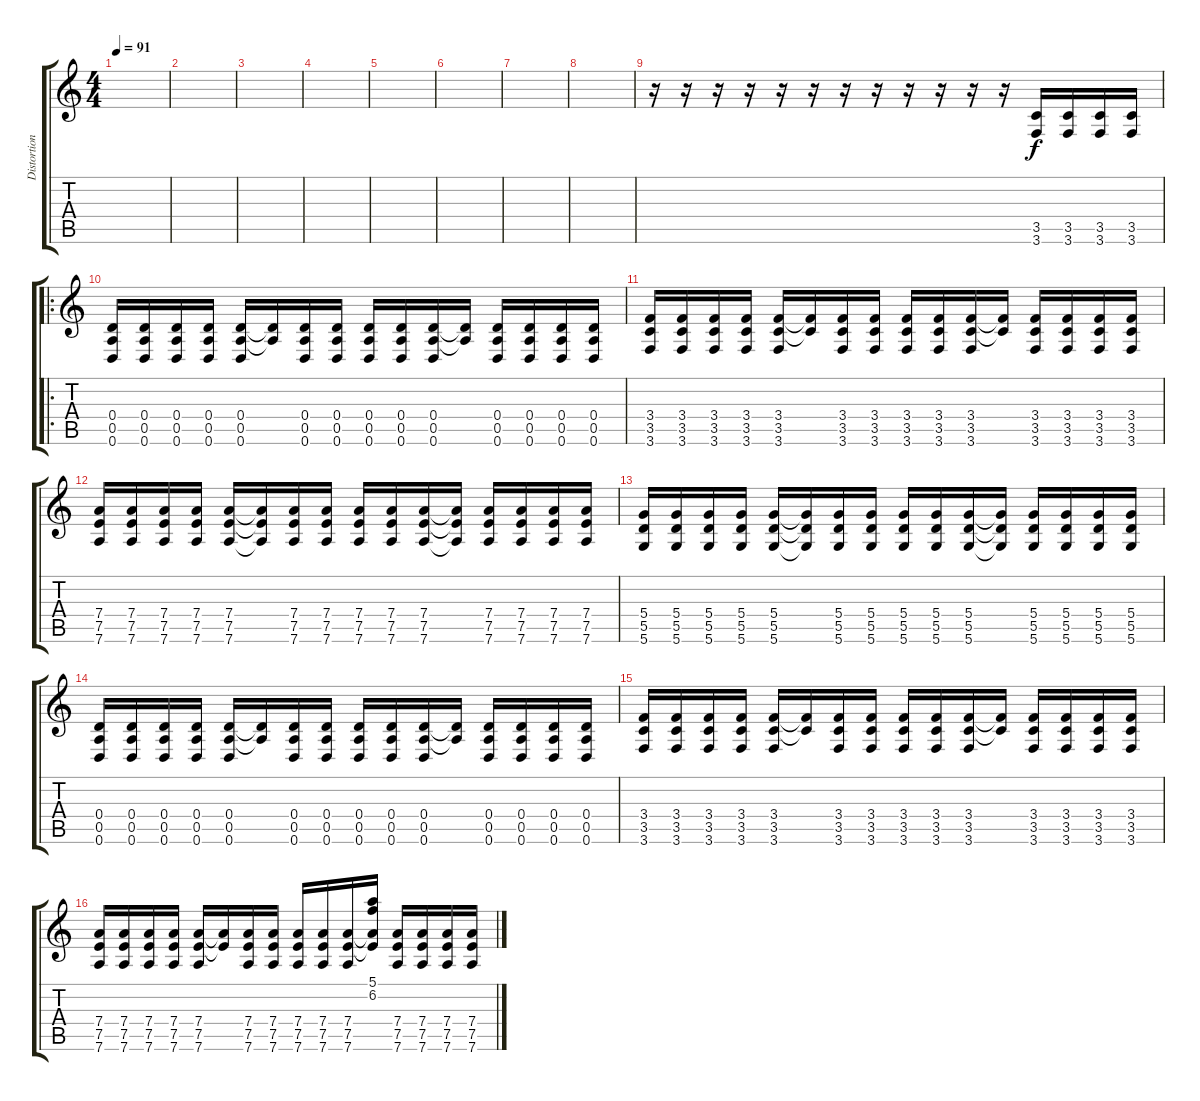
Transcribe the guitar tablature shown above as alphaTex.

\track ("Distortion Guitar" "Distortion") {instrument distortionguitar}
\staff {score tabs}
\tuning (E4 B3 G3 D3 A2 D2) {hide}
\ts (4 4)
\tempo 91
\clef g2
\ks c
|
|
|
|
|
|
|
|
r.16 r.16 r.16 r.16 r.16 r.16 r.16 r.16 r.16 r.16 r.16 r.16 (3.5 3.6).16 (3.5 3.6).16 (3.5 3.6).16 (3.5 3.6).16 |
\ro
(0.4 0.5 0.6).16 (0.4 0.5 0.6).16 (0.4 0.5 0.6).16 (0.4 0.5 0.6).16 (0.4 0.5 0.6).16 (0.4{t} 0.5{t}).16 (0.4 0.5 0.6).16 (0.4 0.5 0.6).16 (0.4 0.5 0.6).16 (0.4 0.5 0.6).16 (0.4 0.5 0.6).16 (0.4{t} 0.5{t}).16 (0.4 0.5 0.6).16 (0.4 0.5 0.6).16 (0.4 0.5 0.6).16 (0.4 0.5 0.6).16 |
(3.4 3.5 3.6).16 (3.4 3.5 3.6).16 (3.4 3.5 3.6).16 (3.4 3.5 3.6).16 (3.4 3.5 3.6).16 (3.4{t} 3.5{t}).16 (3.4 3.5 3.6).16 (3.4 3.5 3.6).16 (3.4 3.5 3.6).16 (3.4 3.5 3.6).16 (3.4 3.5 3.6).16 (3.4{t} 3.5{t}).16 (3.4 3.5 3.6).16 (3.4 3.5 3.6).16 (3.4 3.5 3.6).16 (3.4 3.5 3.6).16 |
(7.4 7.5 7.6).16 (7.4 7.5 7.6).16 (7.4 7.5 7.6).16 (7.4 7.5 7.6).16 (7.4 7.5 7.6).16 (7.4{t} 7.5{t} 7.6{t}).16 (7.4 7.5 7.6).16 (7.4 7.5 7.6).16 (7.4 7.5 7.6).16 (7.4 7.5 7.6).16 (7.4 7.5 7.6).16 (7.4{t} 7.5{t} 7.6{t}).16 (7.4 7.5 7.6).16 (7.4 7.5 7.6).16 (7.4 7.5 7.6).16 (7.4 7.5 7.6).16 |
(5.4 5.5 5.6).16 (5.4 5.5 5.6).16 (5.4 5.5 5.6).16 (5.4 5.5 5.6).16 (5.4 5.5 5.6).16 (5.4{t} 5.5{t} 5.6{t}).16 (5.4 5.5 5.6).16 (5.4 5.5 5.6).16 (5.4 5.5 5.6).16 (5.4 5.5 5.6).16 (5.4 5.5 5.6).16 (5.4{t} 5.5{t} 5.6{t}).16 (5.4 5.5 5.6).16 (5.4 5.5 5.6).16 (5.4 5.5 5.6).16 (5.4 5.5 5.6).16 |
(0.4 0.5 0.6).16 (0.4 0.5 0.6).16 (0.4 0.5 0.6).16 (0.4 0.5 0.6).16 (0.4 0.5 0.6).16 (0.4{t} 0.5{t}).16 (0.4 0.5 0.6).16 (0.4 0.5 0.6).16 (0.4 0.5 0.6).16 (0.4 0.5 0.6).16 (0.4 0.5 0.6).16 (0.4{t} 0.5{t}).16 (0.4 0.5 0.6).16 (0.4 0.5 0.6).16 (0.4 0.5 0.6).16 (0.4 0.5 0.6).16 |
(3.4 3.5 3.6).16 (3.4 3.5 3.6).16 (3.4 3.5 3.6).16 (3.4 3.5 3.6).16 (3.4 3.5 3.6).16 (3.4{t} 3.5{t}).16 (3.4 3.5 3.6).16 (3.4 3.5 3.6).16 (3.4 3.5 3.6).16 (3.4 3.5 3.6).16 (3.4 3.5 3.6).16 (3.4{t} 3.5{t}).16 (3.4 3.5 3.6).16 (3.4 3.5 3.6).16 (3.4 3.5 3.6).16 (3.4 3.5 3.6).16 |
(7.4 7.5 7.6).16 (7.4 7.5 7.6).16 (7.4 7.5 7.6).16 (7.4 7.5 7.6).16 (7.4 7.5 7.6).16 (7.4{t} 7.5{t}).16 (7.4 7.5 7.6).16 (7.4 7.5 7.6).16 (7.4 7.5 7.6).16 (7.4 7.5 7.6).16 (7.4 7.5 7.6).16 (5.1 6.2 7.4{t} 7.5{t}).16 (7.4 7.5 7.6).16 (7.4 7.5 7.6).16 (7.4 7.5 7.6).16 (7.4 7.5 7.6).16
